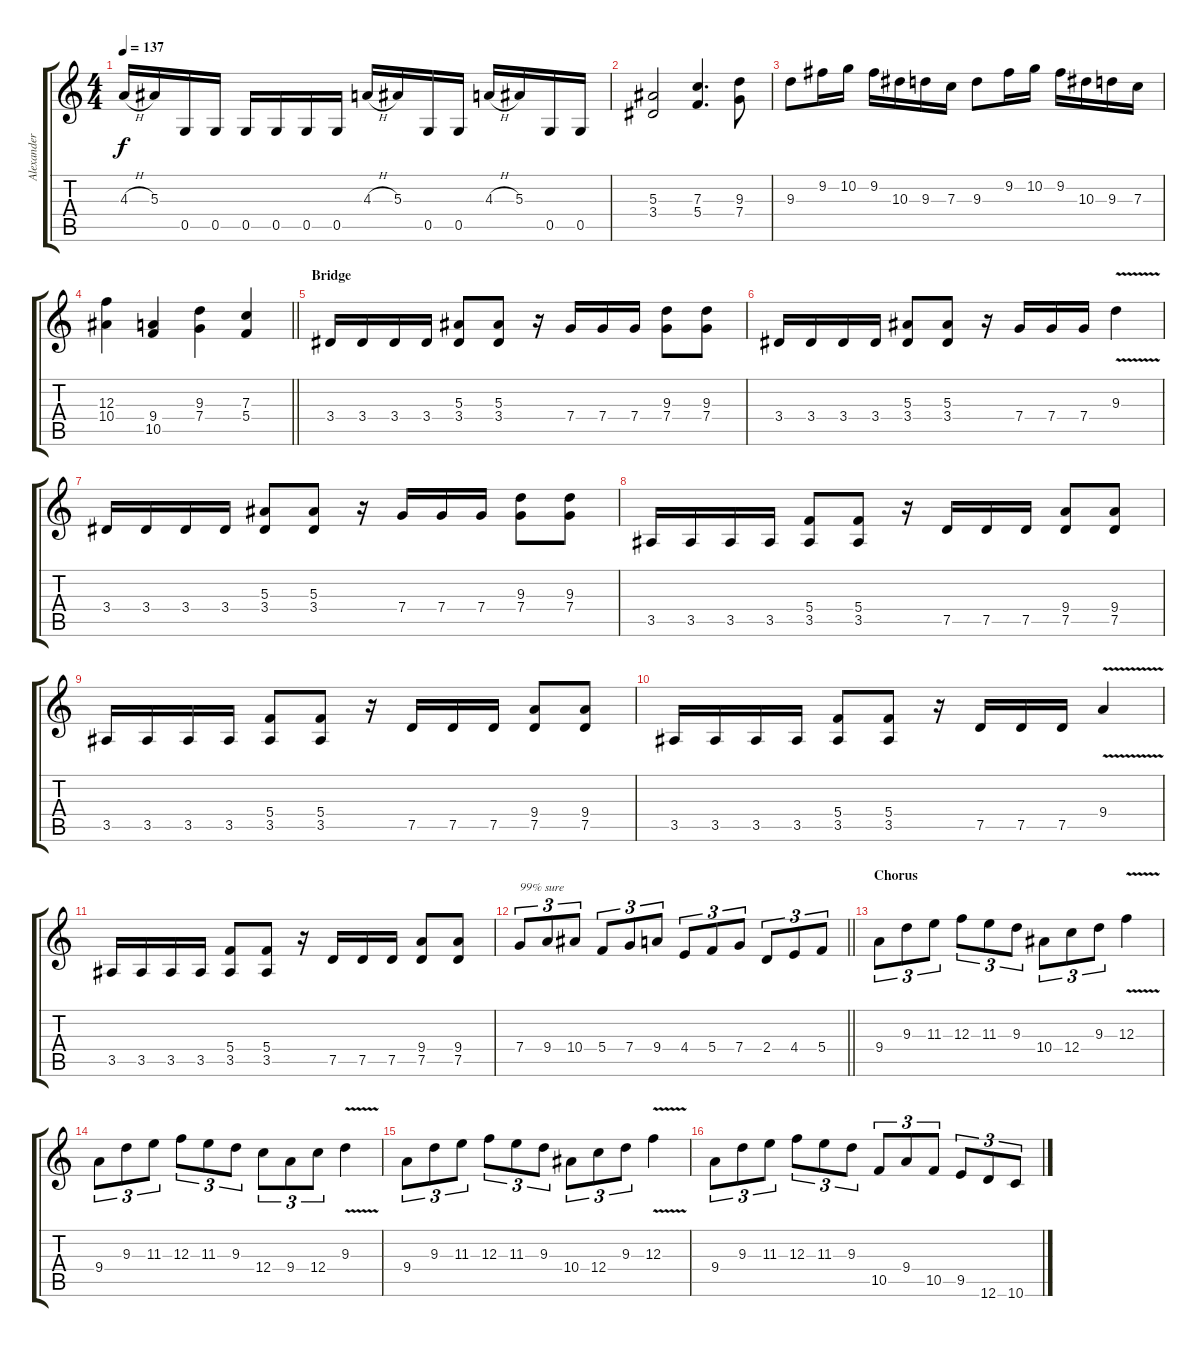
\track ("Alexander Kuoppala" "Alexander ") {instrument distortionguitar}
\staff {score tabs}
\tuning (D4 A3 F3 C3 G2 D2) {hide}
\ts (4 4)
\tempo 137
\clef g2
\ks c
4.3{h}.16{dy f} 5.3.16 0.5.16 0.5.16 0.5.16 0.5.16 0.5.16 0.5.16 4.3{h}.16 5.3.16 0.5.16 0.5.16 4.3{h}.16 5.3.16 0.5.16 0.5.16 |
(5.3 3.4).2 (7.3 5.4).4{d} (9.3 7.4).8 |
9.3.8 9.2.16 10.2.16 9.2.16 10.3.16 9.3.16 7.3.16 9.3.8 9.2.16 10.2.16 9.2.16 10.3.16 9.3.16 7.3.16 |
\barLineRight lightlight
(12.3 10.4).4 (9.4 10.5).4 (9.3 7.4).4 (7.3 5.4).4 |
\section ("" "Bridge")
3.4.16 3.4.16 3.4.16 3.4.16 (5.3 3.4).8 (5.3 3.4).8 r.16 7.4.16 7.4.16 7.4.16 (9.3 7.4).8 (9.3 7.4).8 |
3.4.16 3.4.16 3.4.16 3.4.16 (5.3 3.4).8 (5.3 3.4).8 r.16 7.4.16 7.4.16 7.4.16 9.3{v}.4{instrument guitarharmonics} |
3.4.16{instrument distortionguitar} 3.4.16 3.4.16 3.4.16 (5.3 3.4).8 (5.3 3.4).8 r.16 7.4.16 7.4.16 7.4.16 (9.3 7.4).8 (9.3 7.4).8 |
3.5.16 3.5.16 3.5.16 3.5.16 (5.4 3.5).8 (5.4 3.5).8 r.16 7.5.16 7.5.16 7.5.16 (9.4 7.5).8 (9.4 7.5).8 |
3.5.16 3.5.16 3.5.16 3.5.16 (5.4 3.5).8 (5.4 3.5).8 r.16 7.5.16 7.5.16 7.5.16 (9.4 7.5).8 (9.4 7.5).8 |
3.5.16 3.5.16 3.5.16 3.5.16 (5.4 3.5).8 (5.4 3.5).8 r.16 7.5.16 7.5.16 7.5.16 9.4{v}.4{instrument guitarharmonics} |
3.5.16{instrument distortionguitar} 3.5.16 3.5.16 3.5.16 (5.4 3.5).8 (5.4 3.5).8 r.16 7.5.16 7.5.16 7.5.16 (9.4 7.5).8 (9.4 7.5).8 |
\barLineRight lightlight
7.4.8{tu (3 2) txt "99% sure"} 9.4.8{tu (3 2)} 10.4.8{tu (3 2)} 5.4.8{tu (3 2)} 7.4.8{tu (3 2)} 9.4.8{tu (3 2)} 4.4.8{tu (3 2)} 5.4.8{tu (3 2)} 7.4.8{tu (3 2)} 2.4.8{tu (3 2)} 4.4.8{tu (3 2)} 5.4.8{tu (3 2)} |
\section ("" "Chorus")
9.4.8{tu (3 2)} 9.3.8{tu (3 2)} 11.3.8{tu (3 2)} 12.3.8{tu (3 2)} 11.3.8{tu (3 2)} 9.3.8{tu (3 2)} 10.4.8{tu (3 2)} 12.4.8{tu (3 2)} 9.3.8{tu (3 2)} 12.3{v}.4 |
9.4.8{tu (3 2)} 9.3.8{tu (3 2)} 11.3.8{tu (3 2)} 12.3.8{tu (3 2)} 11.3.8{tu (3 2)} 9.3.8{tu (3 2)} 12.4.8{tu (3 2)} 9.4.8{tu (3 2)} 12.4.8{tu (3 2)} 9.3{v}.4 |
9.4.8{tu (3 2)} 9.3.8{tu (3 2)} 11.3.8{tu (3 2)} 12.3.8{tu (3 2)} 11.3.8{tu (3 2)} 9.3.8{tu (3 2)} 10.4.8{tu (3 2)} 12.4.8{tu (3 2)} 9.3.8{tu (3 2)} 12.3{v}.4 |
9.4.8{tu (3 2)} 9.3.8{tu (3 2)} 11.3.8{tu (3 2)} 12.3.8{tu (3 2)} 11.3.8{tu (3 2)} 9.3.8{tu (3 2)} 10.5.8{tu (3 2)} 9.4.8{tu (3 2)} 10.5.8{tu (3 2)} 9.5.8{tu (3 2)} 12.6.8{tu (3 2)} 10.6.8{tu (3 2)}
